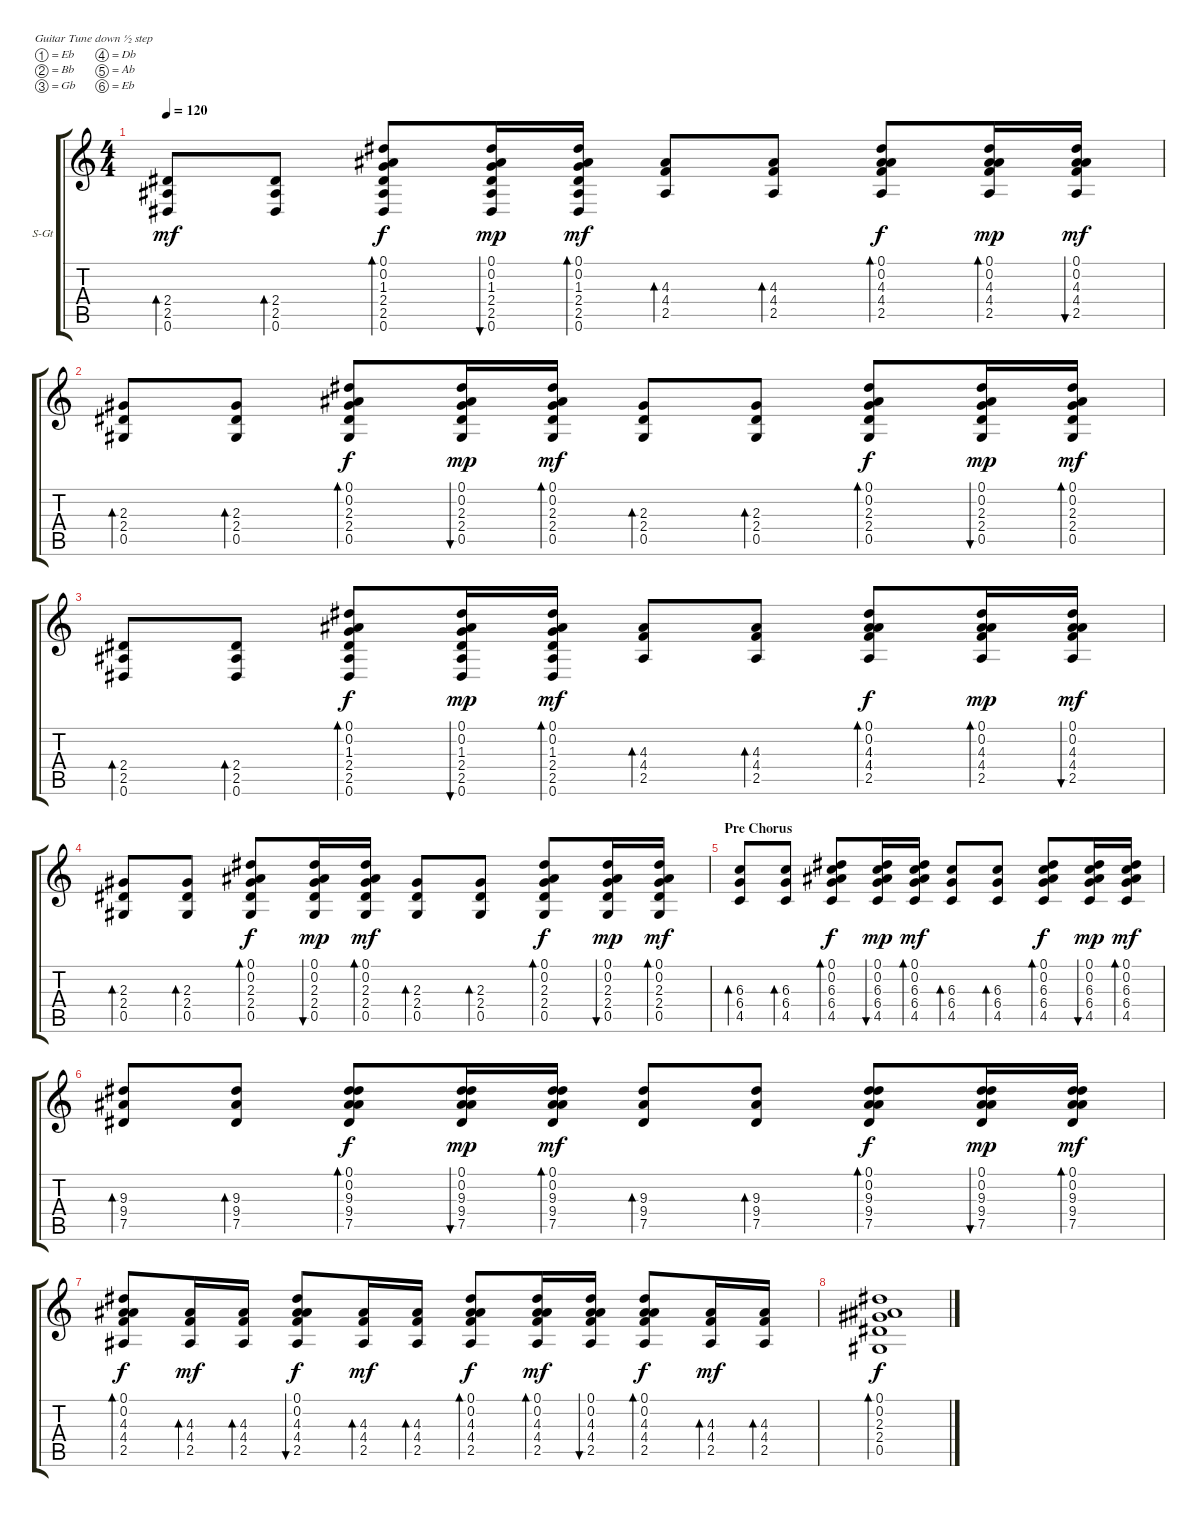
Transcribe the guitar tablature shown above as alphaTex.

\defaultSystemsLayout 4
\bracketExtendMode groupsimilarinstruments
\firstSystemTrackNameOrientation horizontal
\otherSystemsTrackNameOrientation horizontal
\track ("Steel Guitar" "S-Gt") {instrument acousticguitarsteel}
\staff {score tabs}
\tuning (Eb4 Bb3 Gb3 Db3 Ab2 Eb2)
\ts (4 4)
\tempo 120
\clef g2
\ks c
(0.6 2.5 2.4).8{bd 37 dy mf} (2.5 0.6 2.4).8{bd 37} (0.6 2.5 2.4 1.3 0.2 0.1).8{bd 37 dy f} (0.1 0.2 1.3 2.4 2.5 0.6).16{bu 36 dy mp} (0.6 2.5 2.4 1.3 0.2 0.1).16{bd 36 dy mf} (2.5 4.4 4.3).8{bd 35} (2.5 4.4 4.3).8{bd 34} (2.5 4.4 4.3 0.2 0.1).8{bd 33 dy f} (0.1 0.2 4.3 4.4 2.5).16{bd 33 dy mp} (2.5 4.4 4.3 0.2 0.1).16{bu 33 dy mf} |
(2.4 0.5 2.3).8{bd 37} (0.5 2.4 2.3).8{bd 37} (0.5 2.4 2.3 0.2 0.1).8{bd 37 dy f} (0.1 0.2 2.3 2.4 0.5).16{bu 36 dy mp} (0.5 2.4 2.3 0.2 0.1).16{bd 36 dy mf} (2.4 0.5 2.3).8{bd 37} (0.5 2.4 2.3).8{bd 37} (0.5 2.4 2.3 0.2 0.1).8{bd 37 dy f} (0.1 0.2 2.3 2.4 0.5).16{bu 36 dy mp} (0.5 2.4 2.3 0.2 0.1).16{bd 36 dy mf} |
(0.6 2.5 2.4).8{bd 37} (2.5 0.6 2.4).8{bd 37} (0.6 2.5 2.4 1.3 0.2 0.1).8{bd 37 dy f} (0.1 0.2 1.3 2.4 2.5 0.6).16{bu 36 dy mp} (0.6 2.5 2.4 1.3 0.2 0.1).16{bd 36 dy mf} (2.5 4.4 4.3).8{bd 35} (2.5 4.4 4.3).8{bd 34} (2.5 4.4 4.3 0.2 0.1).8{bd 33 dy f} (0.1 0.2 4.3 4.4 2.5).16{bd 33 dy mp} (2.5 4.4 4.3 0.2 0.1).16{bu 33 dy mf} |
(2.4 0.5 2.3).8{bd 37} (0.5 2.4 2.3).8{bd 37} (0.5 2.4 2.3 0.2 0.1).8{bd 37 dy f} (0.1 0.2 2.3 2.4 0.5).16{bu 36 dy mp} (0.5 2.4 2.3 0.2 0.1).16{bd 36 dy mf} (2.4 0.5 2.3).8{bd 37} (0.5 2.4 2.3).8{bd 37} (0.5 2.4 2.3 0.2 0.1).8{bd 37 dy f} (0.1 0.2 2.3 2.4 0.5).16{bu 36 dy mp} (0.5 2.4 2.3 0.2 0.1).16{bd 36 dy mf} |
\section ("" "Pre Chorus")
(6.4 4.5 6.3).8{bd 37} (4.5 6.4 6.3).8{bd 37} (4.5 6.4 6.3 0.2 0.1).8{bd 37 dy f} (0.1 0.2 6.3 6.4 4.5).16{bu 36 dy mp} (4.5 6.4 6.3 0.2 0.1).16{bd 36 dy mf} (6.4 4.5 6.3).8{bd 37} (4.5 6.4 6.3).8{bd 37} (4.5 6.4 6.3 0.2 0.1).8{bd 37 dy f} (0.1 0.2 6.3 6.4 4.5).16{bu 36 dy mp} (4.5 6.4 6.3 0.2 0.1).16{bd 36 dy mf} |
(9.4 7.5 9.3).8{bd 37} (7.5 9.4 9.3).8{bd 37} (7.5 9.4 9.3 0.2 0.1).8{bd 37 dy f} (0.1 0.2 9.3 9.4 7.5).16{bu 36 dy mp} (7.5 9.4 9.3 0.2 0.1).16{bd 36 dy mf} (9.4 7.5 9.3).8{bd 37} (7.5 9.4 9.3).8{bd 37} (7.5 9.4 9.3 0.2 0.1).8{bd 37 dy f} (0.1 0.2 9.3 9.4 7.5).16{bu 36 dy mp} (7.5 9.4 9.3 0.2 0.1).16{bd 36 dy mf} |
(4.4 2.5 4.3 0.2 0.1).8{bd 37 dy f} (2.5 4.4 4.3).16{bd 37 dy mf} (2.5 4.4 4.3).16{bd 37} (0.1 0.2 4.3 4.4 2.5).8{bu 36 dy f} (2.5 4.4 4.3).16{bd 36 dy mf} (4.4 2.5 4.3).16{bd 37} (2.5 4.4 4.3 0.2 0.1).8{bd 37 dy f} (2.5 4.4 4.3 0.2 0.1).16{bd 37 dy mf} (0.1 0.2 4.3 4.4 2.5).16{bu 36} (2.5 4.4 4.3 0.2 0.1).8{bd 36 dy f} (2.5 4.4 4.3).16{bd 36 dy mf} (2.5 4.4 4.3).16{bd 36} |
(2.4 0.5 2.3 0.2 0.1).1{bd 37 dy f}
